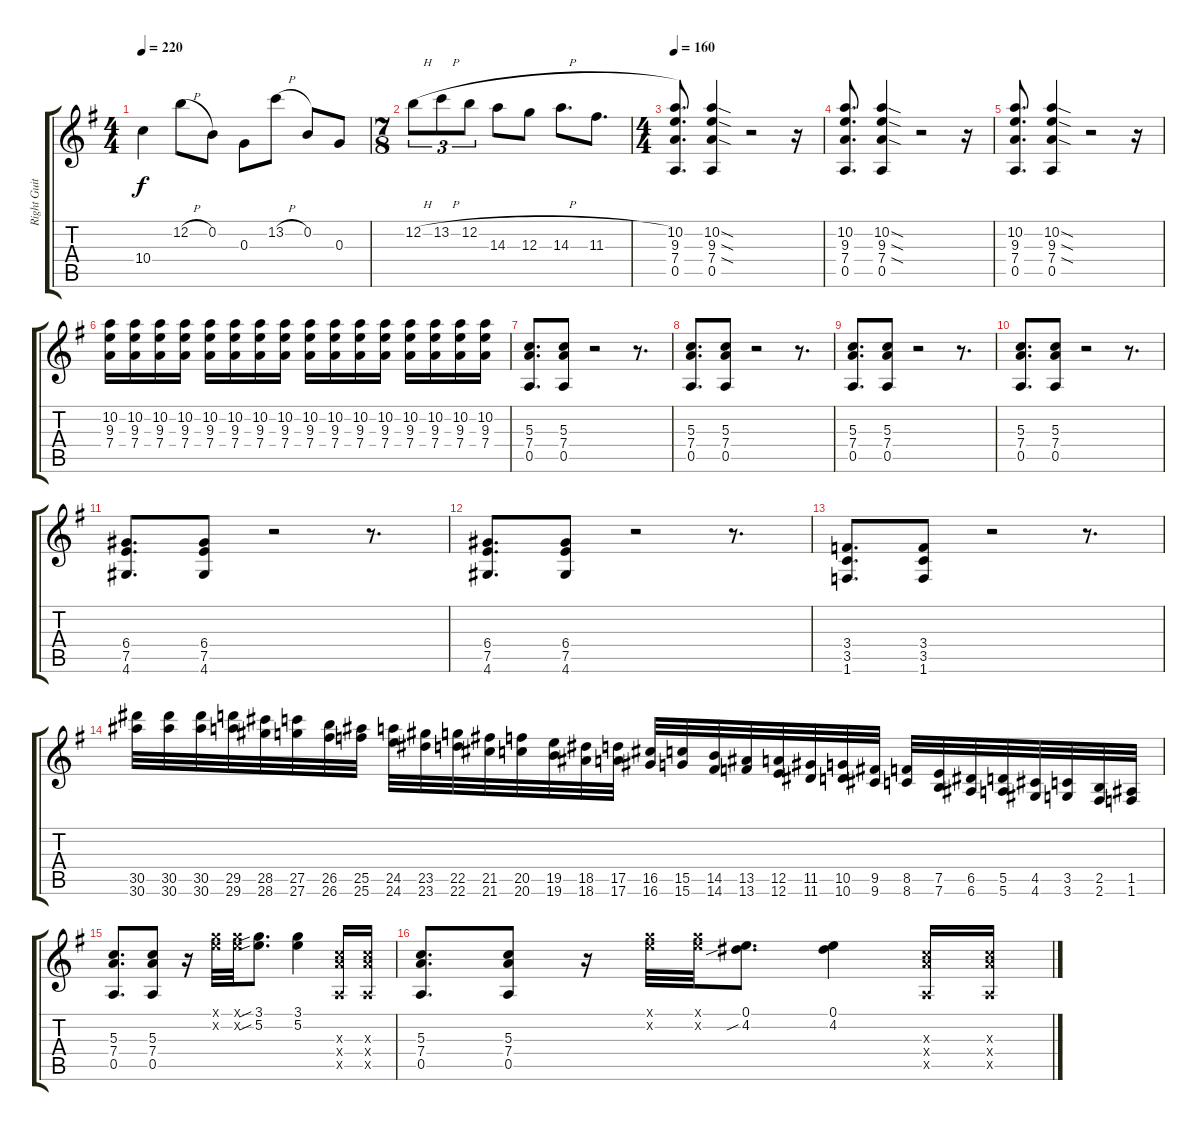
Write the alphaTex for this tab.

\track ("Right Guitar" "Right Guit") {instrument distortionguitar}
\staff {score tabs}
\tuning (E4 B3 G3 D3 A2 E2) {hide}
\ts (4 4)
\tempo 220
\clef g2
\ks g
10.4{t}.4{dy f} 12.2{h}.8 0.2.8 0.3.8 13.2{h}.8 0.2.8 0.3.8 |
\ts (7 8)
12.2{h}.8{tu (3 2)} 13.2{h}.8{tu (3 2)} 12.2{h}.8{tu (3 2)} 14.3.8 12.3.8 14.3.8{d} 11.3.8{d} |
\ts (4 4)
\tempo 160
(10.2 9.3 7.4 0.5).8{d} (10.2{sod} 9.3{sod} 7.4{sod} 0.5).4 r.2 r.16 |
(10.2 9.3 7.4 0.5).8{d} (10.2{sod} 9.3{sod} 7.4{sod} 0.5).4 r.2 r.16 |
(10.2 9.3 7.4 0.5).8{d} (10.2{sod} 9.3{sod} 7.4{sod} 0.5).4 r.2 r.16 |
(10.2 9.3 7.4).16 (10.2 9.3 7.4).16 (10.2 9.3 7.4).16 (10.2 9.3 7.4).16 (10.2 9.3 7.4).16 (10.2 9.3 7.4).16 (10.2 9.3 7.4).16 (10.2 9.3 7.4).16 (10.2 9.3 7.4).16 (10.2 9.3 7.4).16 (10.2 9.3 7.4).16 (10.2 9.3 7.4).16 (10.2 9.3 7.4).16 (10.2 9.3 7.4).16 (10.2 9.3 7.4).16 (10.2 9.3 7.4).16 |
(5.3 7.4 0.5).8{d} (5.3 7.4 0.5).8 r.2 r.8{d} |
(5.3 7.4 0.5).8{d} (5.3 7.4 0.5).8 r.2 r.8{d} |
(5.3 7.4 0.5).8{d} (5.3 7.4 0.5).8 r.2 r.8{d} |
(5.3 7.4 0.5).8{d} (5.3 7.4 0.5).8 r.2 r.8{d} |
(6.4 7.5 4.6).8{d} (6.4 7.5 4.6).8 r.2 r.8{d} |
(6.4 7.5 4.6).8{d} (6.4 7.5 4.6).8 r.2 r.8{d} |
(3.4 3.5 1.6).8{d} (3.4 3.5 1.6).8 r.2 r.8{d} |
(30.5 30.6).32{volume 12 instrument guitarfretnoise} (30.5 30.6).32 (30.5 30.6).32 (29.5 29.6).32 (28.5 28.6).32 (27.5 27.6).32 (26.5 26.6).32 (25.5 25.6).32 (24.5 24.6).32 (23.5 23.6).32 (22.5 22.6).32 (21.5 21.6).32 (20.5 20.6).32 (19.5 19.6).32 (18.5 18.6).32 (17.5 17.6).32 (16.5 16.6).32 (15.5 15.6).32 (14.5 14.6).32 (13.5 13.6).32 (12.5 12.6).32 (11.5 11.6).32 (10.5 10.6).32 (9.5 9.6).32 (8.5 8.6).32 (7.5 7.6).32 (6.5 6.6).32 (5.5 5.6).32 (4.5 4.6).32 (3.5 3.6).32 (2.5 2.6).32 (1.5 1.6).32 |
(5.3 7.4 0.5).8{d volume 13 instrument distortionguitar} (5.3 7.4 0.5).8 r.16 (3.1{x} 5.2{x}).32 (3.1{x} 5.2{x}).32 (3.1{sib} 5.2{sib}).8{d} (3.1 5.2).4 (5.3{x} 7.4{x} 0.5{x}).16 (5.3{x} 7.4{x} 0.5{x}).16 |
(5.3 7.4 0.5).8{d} (5.3 7.4 0.5).8 r.16 (3.1{x} 5.2{x}).32 (3.1{x} 5.2{x}).32 (0.1 4.2{sib}).8{d} (0.1 4.2).4 (5.3{x} 7.4{x} 0.5{x}).16 (5.3{x} 7.4{x} 0.5{x}).16
